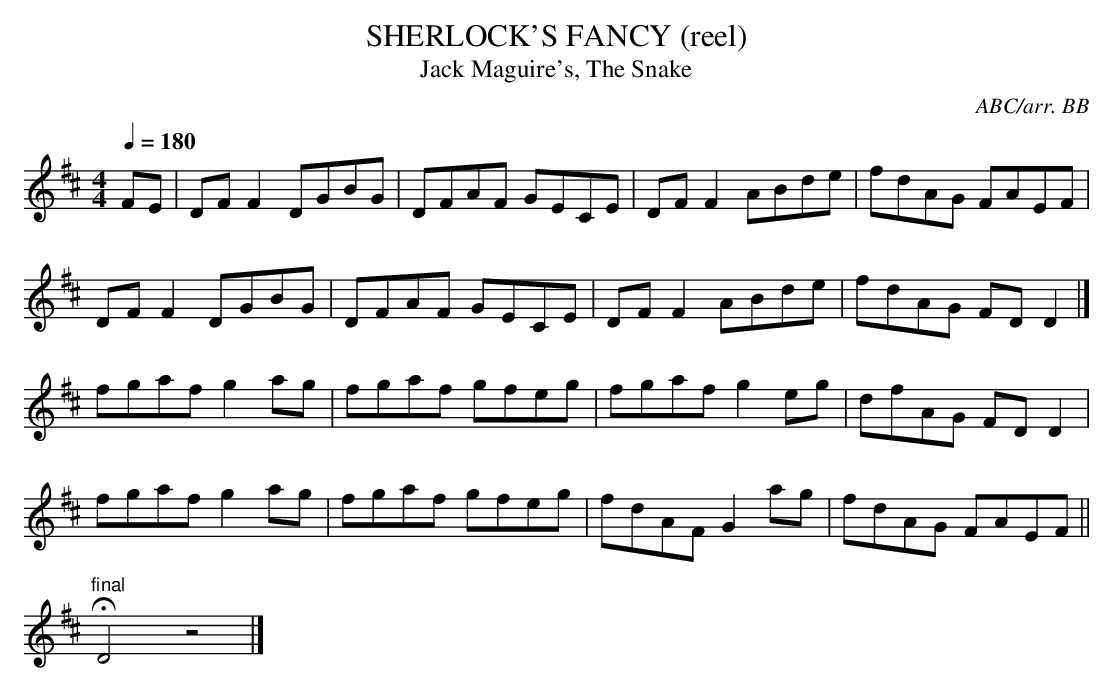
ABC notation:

X:1
T:SHERLOCK'S FANCY (reel)
T:Jack Maguire's, The Snake
C:ABC/arr. BB
M:4/4
L:1/8
Q:1/4=180
K:D
FE|DF F2 DGBG|DFAF GECE|DF F2 ABde|fdAG FAEF|
DF F2 DGBG|DFAF GECE|DF F2 ABde|fdAG FD D2|]
fgaf g2 ag|fgaf gfeg|fgaf g2 eg|dfAG FD D2|
fgaf g2 ag|fgaf gfeg|fdAF G2 ag|fdAG FAEF||
"final"HD4z4|]
